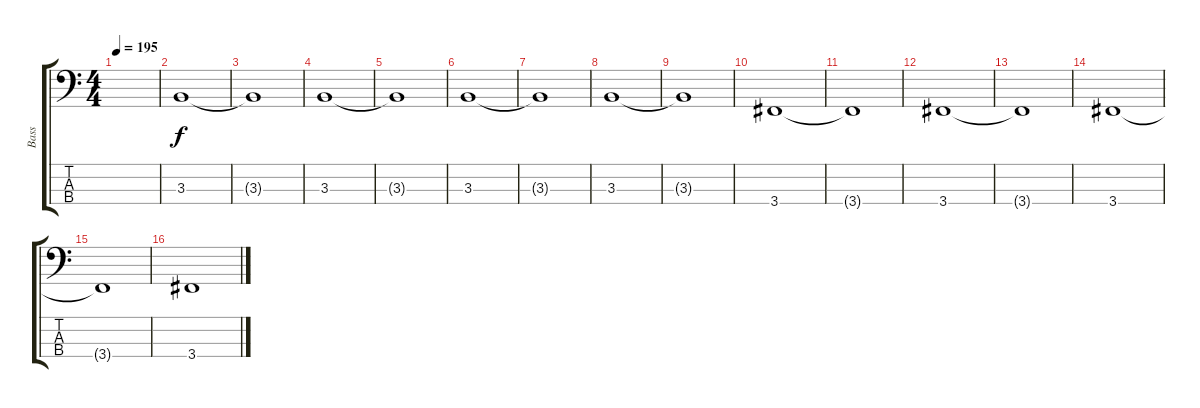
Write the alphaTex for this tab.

\track ("Bass" "Bass") {instrument electricbasspick}
\staff {score tabs}
\tuning (Gb2 Db2 Ab1 Eb1) {hide}
\ts (4 4)
\tempo 195
\clef f4
\ks c
|
3.3.1 |
3.3{t}.1 |
3.3.1 |
3.3{t}.1 |
3.3.1 |
3.3{t}.1 |
3.3.1 |
3.3{t}.1 |
3.4.1 |
3.4{t}.1 |
3.4.1 |
3.4{t}.1 |
3.4.1 |
3.4{t}.1 |
3.4.1
